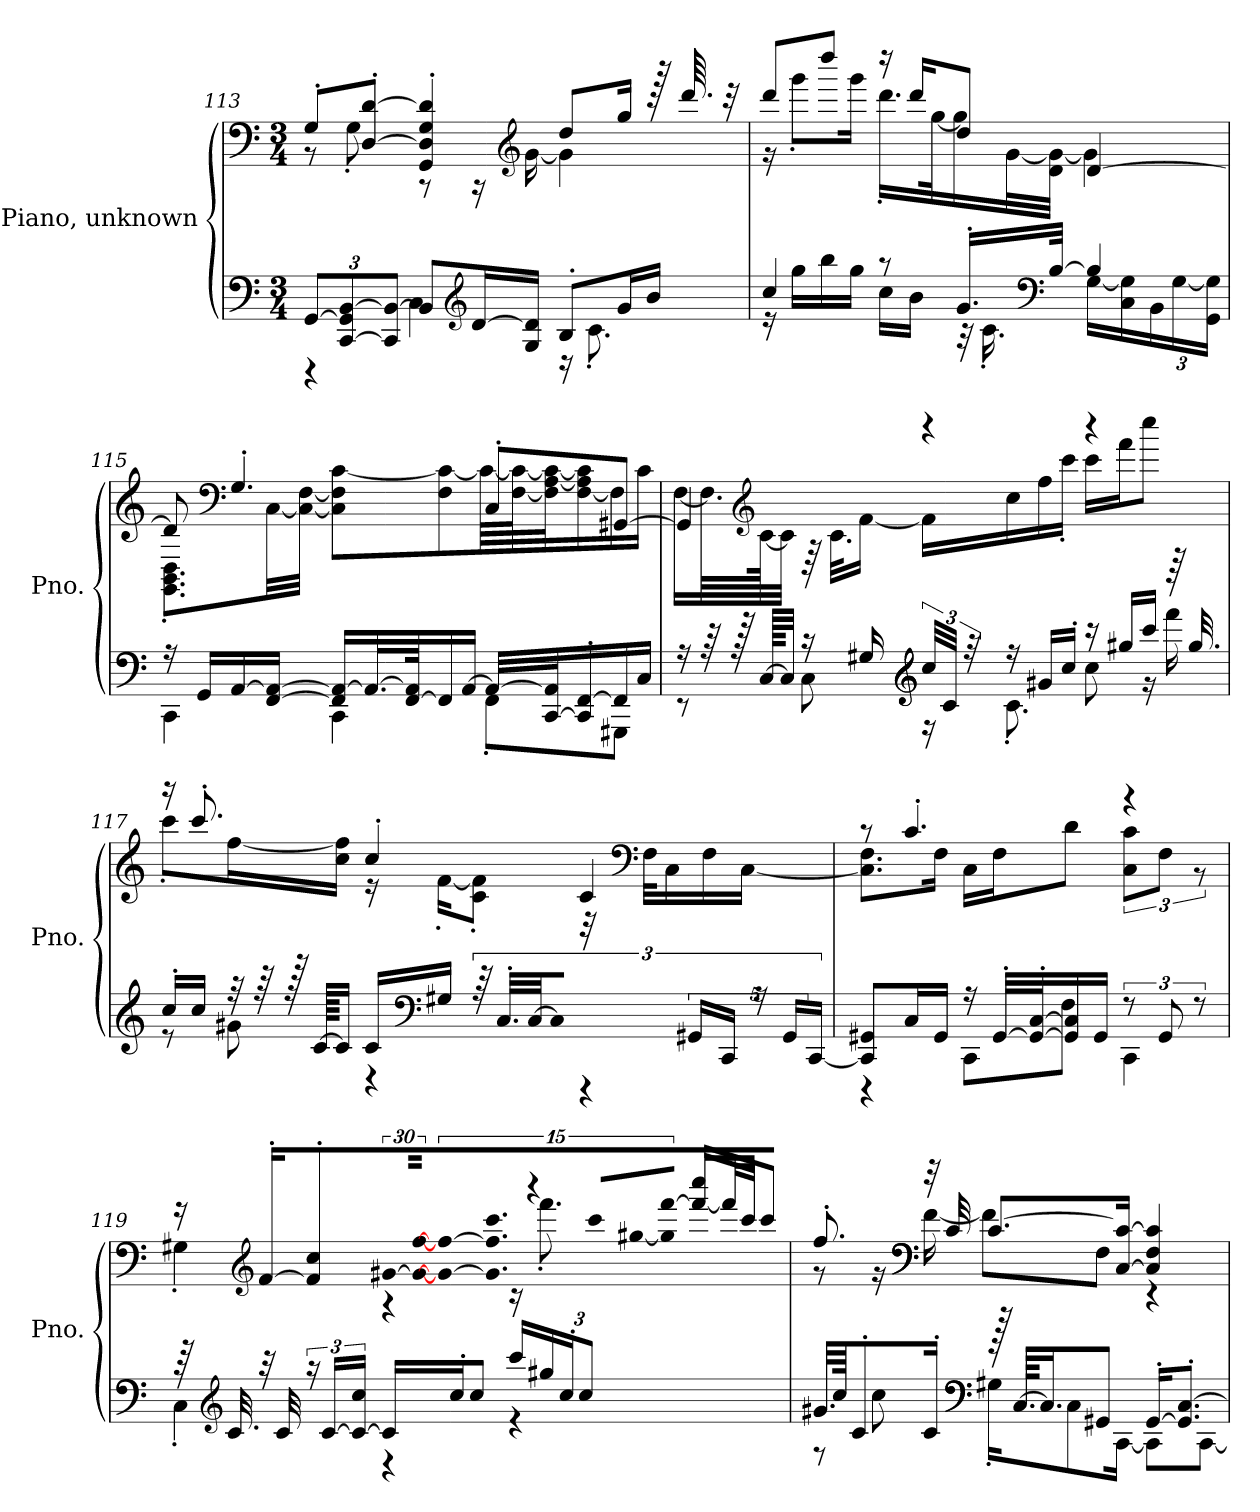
**kern	**kern
*part1	*part1
*staff2	*staff1
*I"Piano, unknown	*
*I'Pno.	*
*clefF4	*clefF4
*k[]	*k[]
*M3/4	*M3/4
*Xbrackettup	*
=113	=113
*^	*^
[12GG/L	4r	8G'/L	8r
[12CC/ 12GG/] [12BB/	.	.	.
.	.	[8D/' [8d/'J	8G'\
12CC/] 12BB/_J	.	.	.
8BB/L]	4C\	4GG/' 4D/]' 4G/' 4d/]'	8r
*clefG2	*	*	*
[16d/L	.	.	16r
*	*	*clefG2	*
16G/ 16d/]JJ	.	.	[16g\
8B'/L	16r	8dd/L	4g\]
.	8.c'\	.	.
16g/L	.	16gg/Jk	.
16b/JJ	.	128r	.
.	.	64.ddd/	.
.	.	32r	.
!!LO:LB:g=z	!!
=114	=114	=114	=114
4cc/	16r	8ddd/L	16r
.	16gg\LL	.	8ggg'\L
.	16bb\	8dddd/J	.
.	16gg\JJ	.	16ggg\Jk
8r	16cc\LL	16r	16.ddd'\LL
.	16b\JJ	16ddd/KL	.
.	.	.	[32gg\K
16.g'/LL	32r	8dd/J	16gg\]
.	16.c'\	.	.
.	.	.	[32g\L
*clefF4	*	*	*
[32B/JJk	.	.	32d\ 32g\_JJJ
4B/]	[16G\LL	[4d/	4g\]
.	16C\ 16G\]	.	.
.	24BB\	.	.
.	[24G\	.	.
.	24GG\ 24G\]JJ	.	.
!!LO:LB:g=z	!!
=115	=115	=115	=115
16r	4CC\	8d/]	8.GG\' 8.BB\' 8.D\'L
16GG/LL	.	.	.
*	*	*clefF4	*
[16AA/	.	4.G'/	.
[16FF/ 16AA/_JJ	.	.	[32C\LL
.	.	.	32C\_ [32F\JJJ
16FF/] 16AA/_LL	4CC\	.	8C\] 8F\] [8c\L
32.AA/L_	.	.	.
[64FF/ 64AA/]JK	.	.	.
16FF/]	.	.	8F\ 8c\_
[16AA/JJ	.	.	.
32AA/LLL_	8FF'\L	8C'/L	64c\LLL_
.	.	.	[64F\ 64c\_J
[32CC/ 32AA/]J	.	.	32F\] [32A\ 32c\_J
16CC/]' [16FF/'	.	.	[16F\ 16A\] 16c\]
16FF/]	8GGG#X\J	[8GG#X/J	16F\]
16C/JJ	.	.	16c\JJ
!!LO:LB:g=z	!!
=116	=116	=116	=116
16r	8r	4GG#/]	[16F\LL
64r	.	.	64.F\LL]
128r	.	.	.
*	*	*clefG2	*
[128C/KKLLL	.	.	[128c\JK
32C/JJJ]	.	.	32c\JJJ]
16r	8C\	.	64r
.	.	.	32.c\KLL
16G#X/	.	.	[16f\JJ
*clefG2	*	*	*
*brackettup	*	*	*
48cc/LLL	16r	4r	16f\LL]
48c/JJJ	.	.	.
48r	.	.	.
16r	8.c'\	.	16cc\
16g#X/LL	.	.	16ff\
16cc'/JJ	.	.	16ccc'\JJ
16r	8cc\	4r	16ccc\LL
16gg#X/LL	.	.	16fff\J
16ccc/JJ	16r	.	8cccc\J
64r	16fff\	.	.
32.gg#/	.	.	.
!!LO:LB:g=z	!!
=117	=117	=117	=117
16cc'/LL	8r	16r	8ccc'\L
16cc/JJ	.	8.ccc'/	.
32r	8g#X\	.	[16ff\L
64r	.	.	.
128r	.	.	.
[128c/KKKLL	.	.	.
16c/JJ]	.	.	16cc\ 16ff\]JJ
16c/LL	4r	4cc'/	16r
*clefF4	*	*	*
16G#X/JJ	.	.	[16f'\KL
96r	.	.	8c\' 8f\]'J
48.C'/LLL	.	.	.
[48C/J	.	.	.
16C/JJ]	.	.	.
20GG#X/LL	4r	4c/	32r
*	*	*clefF4	*
.	.	.	32F\KLL
20CC/JJ	.	.	.
.	.	.	16C\
20r	.	.	.
.	.	.	16F\
20GG#/LL	.	.	.
.	.	.	[16C\JJ
[20CC/JJ	.	.	.
=118	=118	=118	=118
8CC/] 8GG#X/L	4r	8r	8.C\] 8.F\L
16C/L	.	4.c'/	.
16GG#/JJ	.	.	16F\Jk
16r	8CC\L	.	16C\LL
[32GG#'/LLL	.	.	16F\J
32GG#/_' [32C/'J	.	.	.
16GG#/] 16C/]	8F\J	.	8d\J
16GG#/JJ	.	.	.
12r	4CC\	4r	12C\ 12c\L
12GG#/	.	.	12F\J
12r	.	.	12r
!!LO:LB:g=z	!!
=119	=119	=119	=119
64r	4C'\	16r	4G#X'\
*clefG2	*	*	*
32.c/	.	.	.
*	*	*clefG2	*
32r	.	[16f'/KL	.
32c/	.	.	.
24r	.	8f/]' 8cc/'	.
[24c/LL	.	.	.
24c/_ 24cc/JJ	.	.	.
!	!	!LO:N:vis=64	!
16c/LL]	4r	[960%17g#X/LLL	4r
!	!	!LO:N:vis=64	!
.	.	960%17g#/_ [960%17ff/	.
.	.	1920ryy	.
!	!	!LO:N:vis=64	!
.	.	960%17g#/_ 960%17ff/_J	.
!	!	!LO:N:vis=32.	!
.	.	1920%103g#/] 1920%103ff/] 1920%103ccc/JJJ	.
16cc'/J	.	.	.
!	!	!LO:N:vis=32	!
.	.	640%23r	.
8cc/J	.	.	.
!	!	!LO:N:vis=32	!
.	.	640%23ccc/LLL	.
!	!	!LO:N:vis=32	!
.	.	[640%23gg#X/	.
!	!	!LO:N:vis=32	!
.	.	640%23gg#/] [640%23fff/JJJ	.
16ccc/LL	4r	.	16r
.	.	16fff/_ 16cccc/LL	.
16gg#X/	.	.	8.fff'\
.	.	32fff/L]	.
.	.	32ccc/JJ	.
*Xbrackettup	*	*	*
24cc'/J	.	.	.
.	.	8ccc/J	.
12cc/J	.	.	.
960ryy	960ryy	.	960ryy
!!LO:PB:g=z	!!
=120	=120	=120	=120
32.g#X/LLL	8r	8.ff'/	8r
64cc/JJK	.	.	.
8c'/	.	.	.
.	8cc\	.	16r
*	*	*clefF4	*
16c'/Jk	.	32r	[16f\
.	.	32c/	.
*clefF4	*	*	*
128r	16G#X'\KL	[8.c/L	8f\L]
[64.C/KKLL	.	.	.
16.C/J]	.	.	.
.	8C\	.	.
8GG#X/J	.	.	8F\J
.	[16CC\Jk	[16C/ 16c/_Jk	.
[16GG#'/KL	8CC\L]	4C/] 4F/ 4c/]	4r
8.GG#/]' [8.C/'J	.	.	.
.	[8CC\J	.	.
*v	*v	*	*
*	*v	*v
=	=
*-	*-
